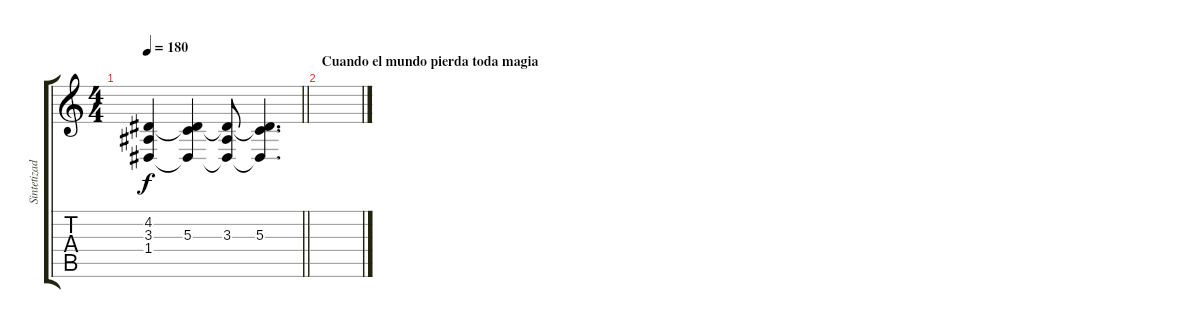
\track ("Sintetizador" "Sintetizad") {instrument pad7halo}
\staff {score tabs}
\tuning (E4 B3 G3 D3 A2 E2) {hide}
\ts (4 4)
\tempo 180
\clef g2
\barLineRight lightlight
\ks c
(4.2{t} 3.3 1.4{t}).4{dy f} (4.2{t} 5.3 1.4{t}).4 (4.2{t} 3.3 1.4{t}).8 (4.2{t} 5.3 1.4{t}).4{d} |
\section ("" "Cuando el mundo pierda toda magia")
